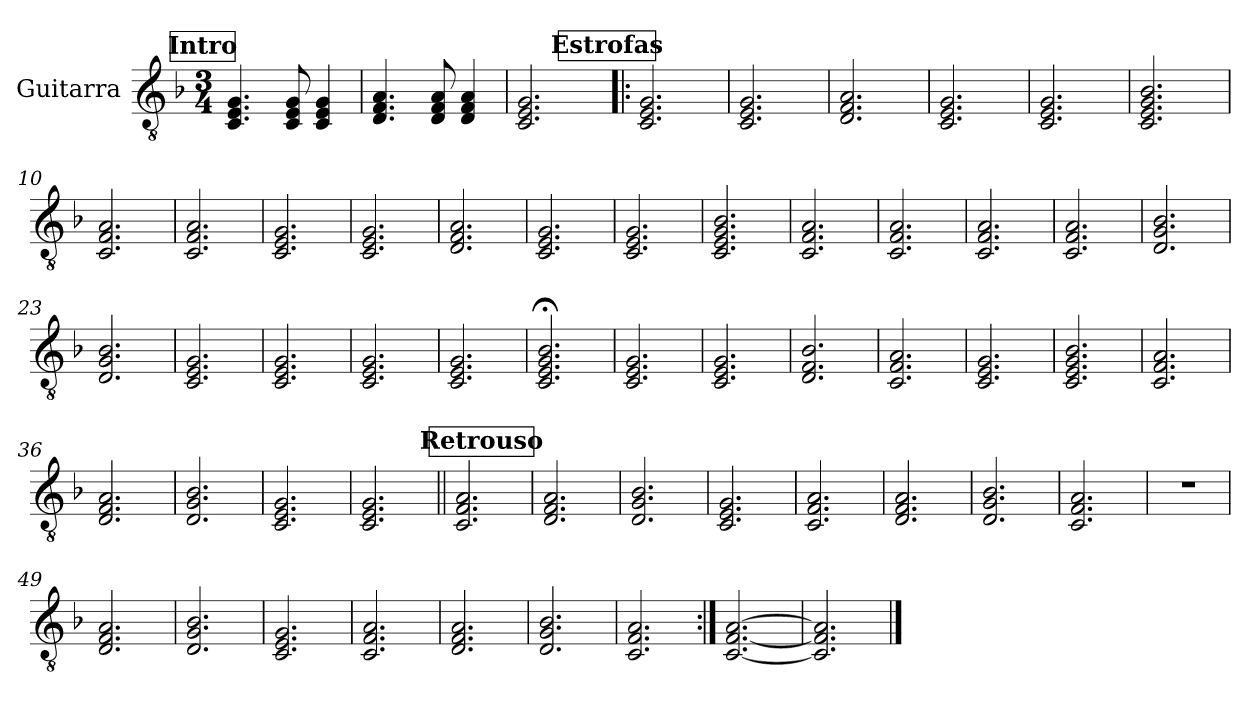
**kern
*part1
*staff1
*I"Guitarra
*I'G.
*clefGv2
*k[b-]
*M3/4
!!LO:REH:place=s1:a:B:fs=14:t=Intro
=1
4.C/ 4.E/ 4.G/
8C/ 8E/ 8G/
4C/ 4E/ 4G/
=2
4.D/ 4.F/ 4.A/
8D/ 8F/ 8A/
4D/ 4F/ 4A/
=3
2.C/ 2.E/ 2.G/
!!LO:REH:place=s1:a:B:fs=14:t=Estrofas
=4!|:
2.C/ 2.E/ 2.G/
=5
2.C/ 2.E/ 2.G/
=6
2.D/ 2.F/ 2.A/
=7
2.C/ 2.E/ 2.G/
=8
2.C/ 2.E/ 2.G/
=9
2.C/ 2.E/ 2.G/ 2.B-/
=10
2.C/ 2.F/ 2.A/
=11
2.C/ 2.F/ 2.A/
=12
2.C/ 2.E/ 2.G/
=13
2.C/ 2.E/ 2.G/
=14
2.D/ 2.F/ 2.A/
=15
2.C/ 2.E/ 2.G/
=16
2.C/ 2.E/ 2.G/
!!LO:LB:g=z
=17
2.C/ 2.E/ 2.G/ 2.B-/
=18
2.C/ 2.F/ 2.A/
=19
2.C/ 2.F/ 2.A/
=20
2.C/ 2.F/ 2.A/
=21
2.C/ 2.F/ 2.A/
=22
2.D/ 2.G/ 2.B-/
=23
2.D/ 2.G/ 2.B-/
=24
2.C/ 2.E/ 2.G/
=25
2.C/ 2.E/ 2.G/
=26
2.C/ 2.E/ 2.G/
=27
2.C/ 2.E/ 2.G/
=28
2.C/;< 2.E/;< 2.G/;< 2.B-/;<
=29
2.C/ 2.E/ 2.G/
=30
2.C/ 2.E/ 2.G/
=31
2.D/ 2.F/ 2.B-/
=32
2.C/ 2.F/ 2.A/
=33
2.C/ 2.E/ 2.G/
!!LO:LB:g=z
=34
2.C/ 2.E/ 2.G/ 2.B-/
=35
2.C/ 2.F/ 2.A/
=36
2.D/ 2.F/ 2.A/
=37
2.D/ 2.G/ 2.B-/
=38
2.C/ 2.E/ 2.G/
=39
2.C/ 2.E/ 2.G/
!!LO:REH:place=s1:a:B:fs=14:t=Retrouso:qo=1
=40||
2.C/ 2.F/ 2.A/
=41
2.D/ 2.F/ 2.A/
=42
2.D/ 2.G/ 2.B-/
=43
2.C/ 2.E/ 2.G/
=44
2.C/ 2.F/ 2.A/
=45
2.D/ 2.F/ 2.A/
=46
2.D/ 2.G/ 2.B-/
=47
2.C/ 2.F/ 2.A/
=48
2.r
=49
2.D/ 2.F/ 2.A/
!!LO:LB:g=z
=50
2.D/ 2.G/ 2.B-/
=51
2.C/ 2.E/ 2.G/
=52
2.C/ 2.F/ 2.A/
=53
2.D/ 2.F/ 2.A/
=54
2.D/ 2.G/ 2.B-/
=55
2.C/ 2.F/ 2.A/
=56:|!
[2.C/ [2.F/ [2.A/
=57
2.C/] 2.F/] 2.A/]
==
*-
